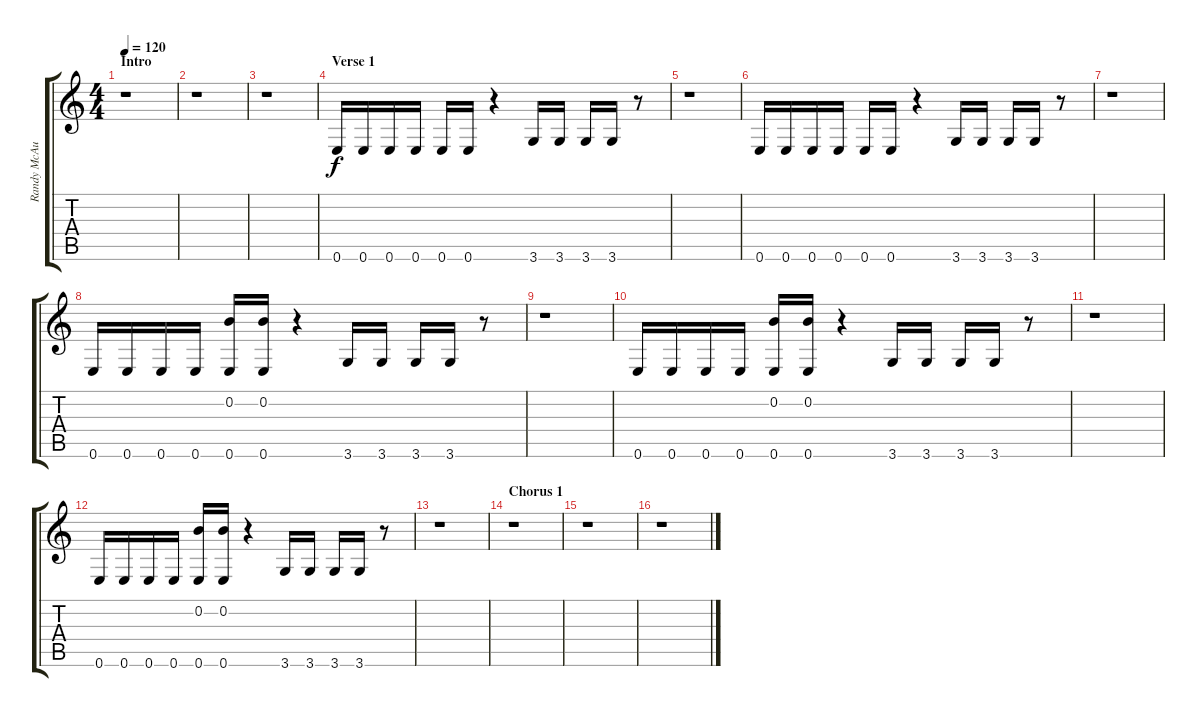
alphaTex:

\track ("Randy McAuliffe (OverDub)" "Randy McAu") {instrument overdrivenguitar}
\staff {score tabs}
\tuning (E4 B3 G3 D3 A2 E2) {hide}
\ts (4 4)
\section ("" "Intro")
\tempo 120
\clef g2
\ks c
r.1{dy f instrument overdrivenguitar} |
r.1 |
r.1 |
\section ("" "Verse 1")
0.6.16 0.6.16 0.6.16 0.6.16 0.6.16 0.6.16 r.4 3.6.16 3.6.16 3.6.16 3.6.16 r.8 |
r.1 |
0.6.16 0.6.16 0.6.16 0.6.16 0.6.16 0.6.16 r.4 3.6.16 3.6.16 3.6.16 3.6.16 r.8 |
r.1 |
0.6.16 0.6.16 0.6.16 0.6.16 (0.2 0.6).16 (0.2 0.6).16 r.4 3.6.16 3.6.16 3.6.16 3.6.16 r.8 |
r.1 |
0.6.16 0.6.16 0.6.16 0.6.16 (0.2 0.6).16 (0.2 0.6).16 r.4 3.6.16 3.6.16 3.6.16 3.6.16 r.8 |
r.1 |
0.6.16 0.6.16 0.6.16 0.6.16 (0.2 0.6).16 (0.2 0.6).16 r.4 3.6.16 3.6.16 3.6.16 3.6.16 r.8 |
r.1 |
\section ("" "Chorus 1")
r.1 |
r.1 |
r.1
